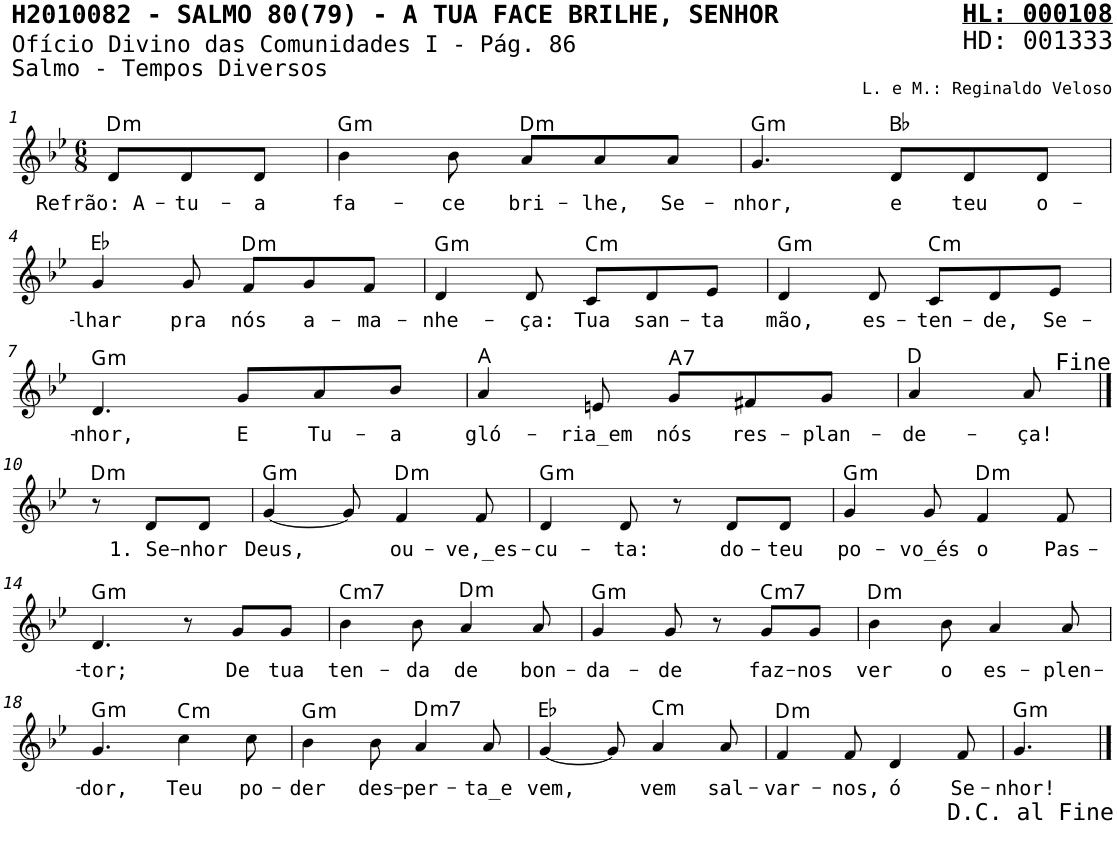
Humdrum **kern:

**kern	**text	**harte
*part1	*part1	*part1
*staff1	*staff1	*
*I"Voz	*	*
*I'V	*	*
*stria5	*	*
*clefG2	*	*
*k[b-e-]	*	*
*M6/8	*	*
=1	=1	=1
!	!LO:LY:b	!LO:H:kt=m
8d/L	Refrão: A-	D:min
!	!LO:LY:b	!
8d/	-tu-	.
!	!LO:LY:b	!
8d/J	-a	.
=2	=2	=2
!	!LO:LY:b	!LO:H:kt=m
4b-\	fa-	G:min
!	!LO:LY:b	!
8b-\	-ce	.
!	!LO:LY:b	!LO:H:kt=m
8a/L	bri-	D:min
!	!LO:LY:b	!
8a/	-lhe,	.
!	!LO:LY:b	!
8a/J	Se-	.
=3	=3	=3
!	!LO:LY:b	!LO:H:kt=m
4.g/	-nhor,	G:min
!	!LO:LY:b	!
8d/L	e	Bb:maj
!	!LO:LY:b	!
8d/	teu	.
!	!LO:LY:b	!
8d/J	o-	.
!!LO:LB:g=z
=4	=4	=4
!	!LO:LY:b	!
4g/	-lhar	Eb:maj
!	!LO:LY:b	!
8g/	pra	.
!	!LO:LY:b	!LO:H:kt=m
8f/L	nós	D:min
!	!LO:LY:b	!
8g/	a-	.
!	!LO:LY:b	!
8f/J	-ma-	.
=5	=5	=5
!	!LO:LY:b	!LO:H:kt=m
4d/	-nhe-	G:min
!	!LO:LY:b	!
8d/	-ça:	.
!	!LO:LY:b	!LO:H:kt=m
8c/L	Tua	C:min
!	!LO:LY:b	!
8d/	san-	.
!	!LO:LY:b	!
8e-/J	-ta	.
=6	=6	=6
!	!LO:LY:b	!LO:H:kt=m
4d/	mão,	G:min
!	!LO:LY:b	!
8d/	es-	.
!	!LO:LY:b	!LO:H:kt=m
8c/L	-ten-	C:min
!	!LO:LY:b	!
8d/	-de,	.
!	!LO:LY:b	!
8e-/J	Se-	.
!!LO:LB:g=z
=7	=7	=7
!	!LO:LY:b	!LO:H:kt=m
4.d/	-nhor,	G:min
!	!LO:LY:b	!
8g/L	E	.
!	!LO:LY:b	!
8a/	Tu-	.
!	!LO:LY:b	!
8b-/J	-a	.
=8	=8	=8
!	!LO:LY:b	!
4a/	gló-	A:maj
!	!LO:LY:b	!
8en/	-ria_em	.
!	!LO:LY:b	!LO:H:kt=7
8g/L	nós	A:7
!	!LO:LY:b	!
8f#X/	res-	.
!	!LO:LY:b	!
8g/J	-plan-	.
=9	=9	=9
!	!LO:LY:b	!
4a/	-de-	D:maj
!	!LO:LY:b	!
8a/	-ça!	.
!!LO:LB:g=z
==10	==10	==10
!	!	!LO:H:kt=m
8r	.	D:min
!	!LO:LY:b	!
8d/L	1. Se-	.
!	!LO:LY:b	!
8d/J	-nhor	.
=11	=11	=11
!	!LO:LY:b	!LO:H:kt=m
[4g/	Deus,	G:min
8g/]	.	.
!	!LO:LY:b	!LO:H:kt=m
4f/	ou-	D:min
!	!LO:LY:b	!
8f/	-ve,_es-	.
=12	=12	=12
!	!LO:LY:b	!LO:H:kt=m
4d/	-cu-	G:min
!	!LO:LY:b	!
8d/	-ta:	.
8r	.	.
!	!LO:LY:b	!
8d/L	do-	.
!	!LO:LY:b	!
8d/J	-teu	.
=13	=13	=13
!	!LO:LY:b	!LO:H:kt=m
4g/	po-	G:min
!	!LO:LY:b	!
8g/	-vo_és	.
!	!LO:LY:b	!LO:H:kt=m
4f/	o	D:min
!	!LO:LY:b	!
8f/	Pas-	.
!!LO:LB:g=z
=14	=14	=14
!	!LO:LY:b	!LO:H:kt=m
4.d/	-tor;	G:min
8r	.	.
!	!LO:LY:b	!
8g/L	De	.
!	!LO:LY:b	!
8g/J	tua	.
=15	=15	=15
!	!LO:LY:b	!LO:H:kt=m7
4b-\	ten-	C:min7
!	!LO:LY:b	!
8b-\	-da	.
!	!LO:LY:b	!LO:H:kt=m
4a/	de	D:min
!	!LO:LY:b	!
8a/	bon-	.
=16	=16	=16
!	!LO:LY:b	!LO:H:kt=m
4g/	-da-	G:min
!	!LO:LY:b	!
8g/	-de	.
8r	.	.
!	!LO:LY:b	!LO:H:kt=m7
8g/L	faz-	C:min7
!	!LO:LY:b	!
8g/J	-nos	.
=17	=17	=17
!	!LO:LY:b	!LO:H:kt=m
4b-\	ver	D:min
!	!LO:LY:b	!
8b-\	o	.
!	!LO:LY:b	!
4a/	es-	.
!	!LO:LY:b	!
8a/	-plen-	.
!!LO:LB:g=z
=18	=18	=18
!	!LO:LY:b	!LO:H:kt=m
4.g/	-dor,	G:min
!	!LO:LY:b	!LO:H:kt=m
4cc\	Teu	C:min
!	!LO:LY:b	!
8cc\	po-	.
=19	=19	=19
!	!LO:LY:b	!LO:H:kt=m
4b-\	-der	G:min
!	!LO:LY:b	!
8b-\	des-	.
!	!LO:LY:b	!LO:H:kt=m7
4a/	-per-	D:min7
!	!LO:LY:b	!
8a/	-ta_e	.
=20	=20	=20
!	!LO:LY:b	!
[4g/	vem,	Eb:maj
8g/]	.	.
!	!LO:LY:b	!LO:H:kt=m
4a/	vem	C:min
!	!LO:LY:b	!
8a/	sal-	.
=21	=21	=21
!	!LO:LY:b	!LO:H:kt=m
4f/	-var-	D:min
!	!LO:LY:b	!
8f/	-nos,	.
!	!LO:LY:b	!
4d/	ó	.
!	!LO:LY:b	!
8f/	Se-	.
=22	=22	=22
!	!LO:LY:b	!LO:H:kt=m
4.g/	-nhor!	G:min
==	==	==
*-	*-	*-
